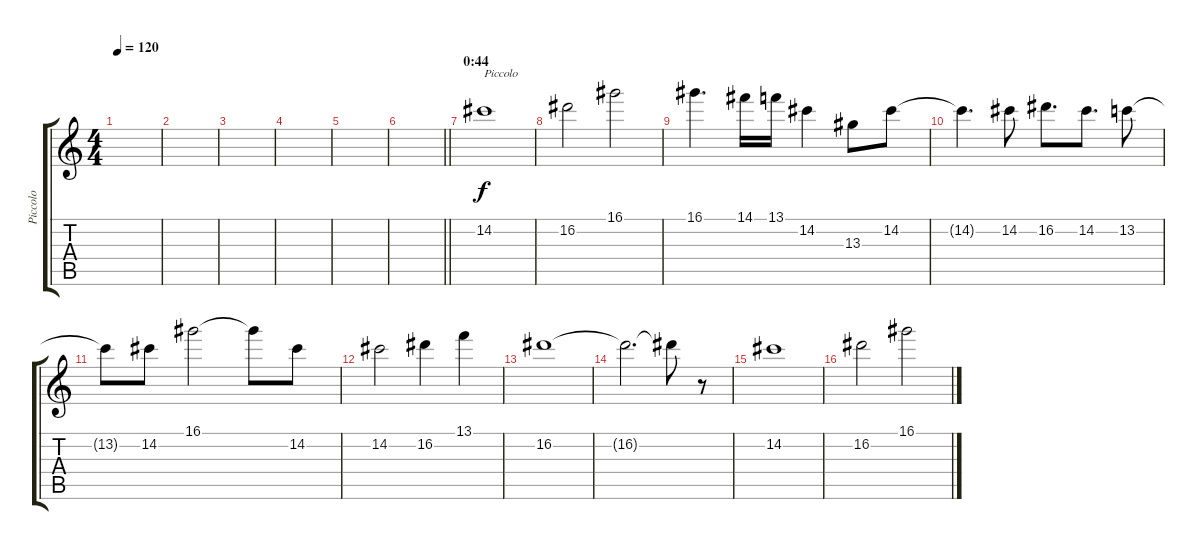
\track ("Piccolo" "Piccolo") {instrument piccolo}
\staff {score tabs}
\tuning (E5 B4 G4 D4 A3 E3) {hide}
\ts (4 4)
\tempo 120
\clef g2
\ks c
|
|
|
|
|
\barLineRight lightlight
|
\section ("" "0:44")
14.2.1{txt "Piccolo" instrument piccolo} |
16.2.2 16.1.2 |
16.1.4{d} 14.1.16 13.1.16 14.2.4 13.3.8 14.2.8 |
14.2{t}.4{d} 14.2.8 16.2.8{d} 14.2.8{d} 13.2.8 |
13.2{t}.8 14.2.8 16.1.2 16.1{t}.8 14.2.8 |
14.2.2 16.2.4 13.1.4 |
16.2.1 |
16.2{t}.2{d} 16.2{t}.8 r.8 |
14.2.1 |
16.2.2 16.1.2
